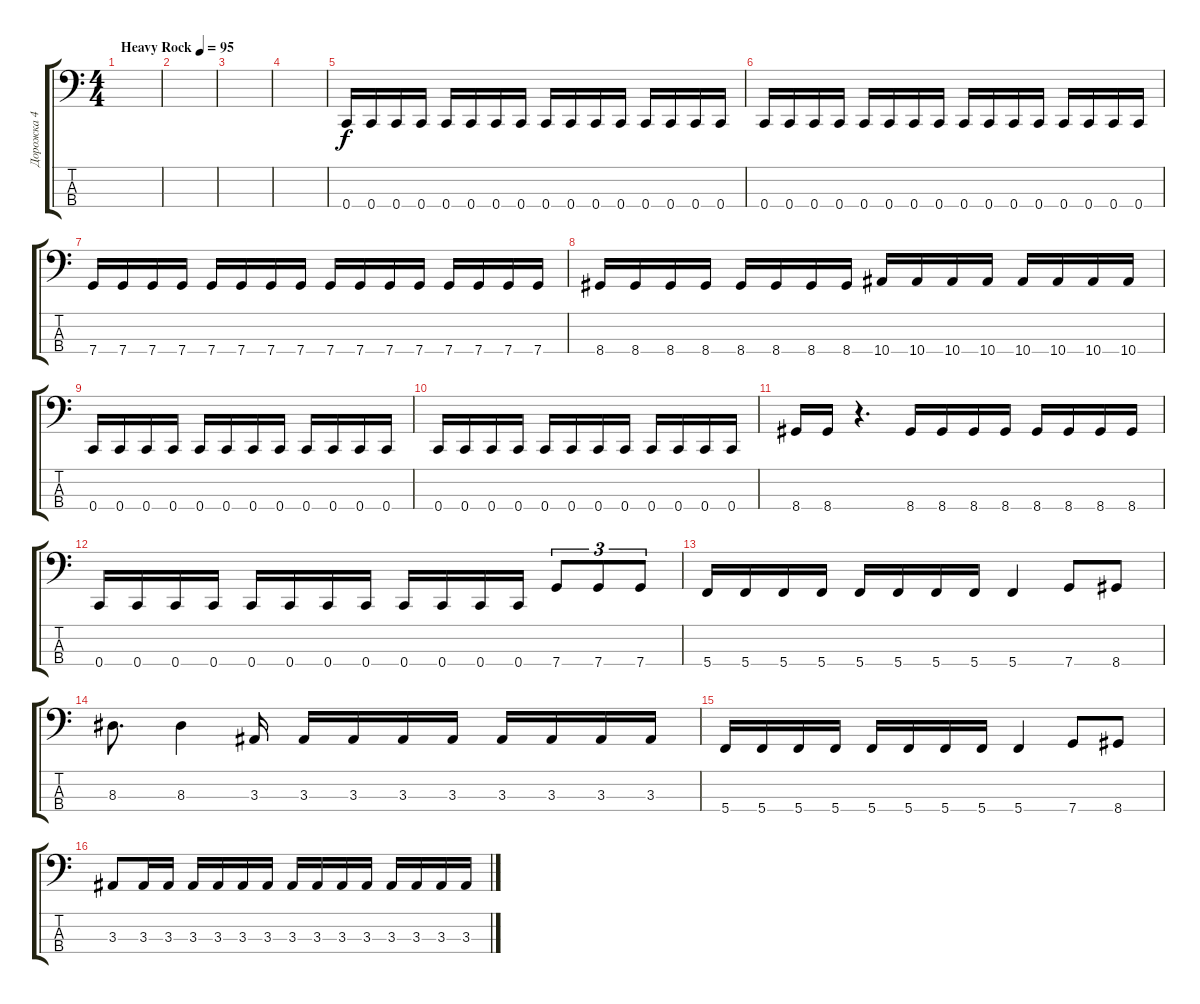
\track ("Дорожка 4" "Дорожка 4") {instrument electricbassfinger}
\staff {score tabs}
\tuning (F2 C2 G1 C1) {hide}
\ts (4 4)
\tempo (95 "Heavy Rock")
\clef f4
\ks c
|
|
|
|
0.4.16 0.4.16 0.4.16 0.4.16 0.4.16 0.4.16 0.4.16 0.4.16 0.4.16 0.4.16 0.4.16 0.4.16 0.4.16 0.4.16 0.4.16 0.4.16 |
0.4.16 0.4.16 0.4.16 0.4.16 0.4.16 0.4.16 0.4.16 0.4.16 0.4.16 0.4.16 0.4.16 0.4.16 0.4.16 0.4.16 0.4.16 0.4.16 |
7.4.16 7.4.16 7.4.16 7.4.16 7.4.16 7.4.16 7.4.16 7.4.16 7.4.16 7.4.16 7.4.16 7.4.16 7.4.16 7.4.16 7.4.16 7.4.16 |
8.4.16 8.4.16 8.4.16 8.4.16 8.4.16 8.4.16 8.4.16 8.4.16 10.4.16 10.4.16 10.4.16 10.4.16 10.4.16 10.4.16 10.4.16 10.4.16 |
0.4.16 0.4.16 0.4.16 0.4.16 0.4.16 0.4.16 0.4.16 0.4.16 0.4.16 0.4.16 0.4.16 0.4.16 |
0.4.16 0.4.16 0.4.16 0.4.16 0.4.16 0.4.16 0.4.16 0.4.16 0.4.16 0.4.16 0.4.16 0.4.16 |
8.4.16 8.4.16 r.4{d} 8.4.16 8.4.16 8.4.16 8.4.16 8.4.16 8.4.16 8.4.16 8.4.16 |
0.4.16 0.4.16 0.4.16 0.4.16 0.4.16 0.4.16 0.4.16 0.4.16 0.4.16 0.4.16 0.4.16 0.4.16 7.4.8{tu (3 2)} 7.4.8{tu (3 2)} 7.4.8{tu (3 2)} |
5.4.16 5.4.16 5.4.16 5.4.16 5.4.16 5.4.16 5.4.16 5.4.16 5.4.4 7.4.8 8.4.8 |
8.3.8{d} 8.3.4 3.3.16 3.3.16 3.3.16 3.3.16 3.3.16 3.3.16 3.3.16 3.3.16 3.3.16 |
5.4.16 5.4.16 5.4.16 5.4.16 5.4.16 5.4.16 5.4.16 5.4.16 5.4.4 7.4.8 8.4.8 |
3.3.8 3.3.16 3.3.16 3.3.16 3.3.16 3.3.16 3.3.16 3.3.16 3.3.16 3.3.16 3.3.16 3.3.16 3.3.16 3.3.16 3.3.16
